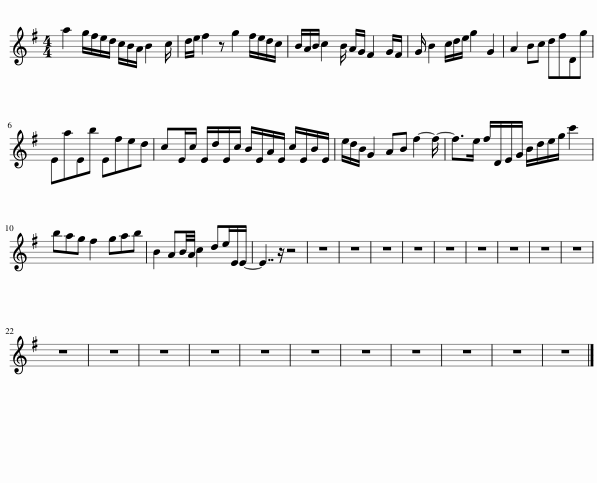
X:1
L:1/8
M:4/4
I:linebreak $
K:G
V:1 treble
V:1
 a2 g/f/e/d/ c/B/A/ B2 c/ | d/e/ f2 z g2 f/e/d/c/ | B/A/B/ c2 B/ A/G/ F2 G/F/ | G/ B2 c/d/e/ g2 G2 | A2 Bc dfDg |$ %5
 EaEb Efed | cE/c/ E/d/E/c/ B/E/A/E/ c/E/B/E/ | e/d/B/ G2 AB f2- f/- | f>e f/D/E/G/ B/d/e/g/ c'2 |$ bag f2 gab | %10
 B2 AB/4A/4 c2 de/E/E/- | E7/2 z/ z4 | z8 | z8 | z8 | %15
 z8 | z8 | z8 | z8 | z8 | %20
 z8 |$ z8 | z8 | z8 | z8 | %25
 z8 | z8 | z8 | z8 | z8 | %30
 z8 | z8 |] %32
